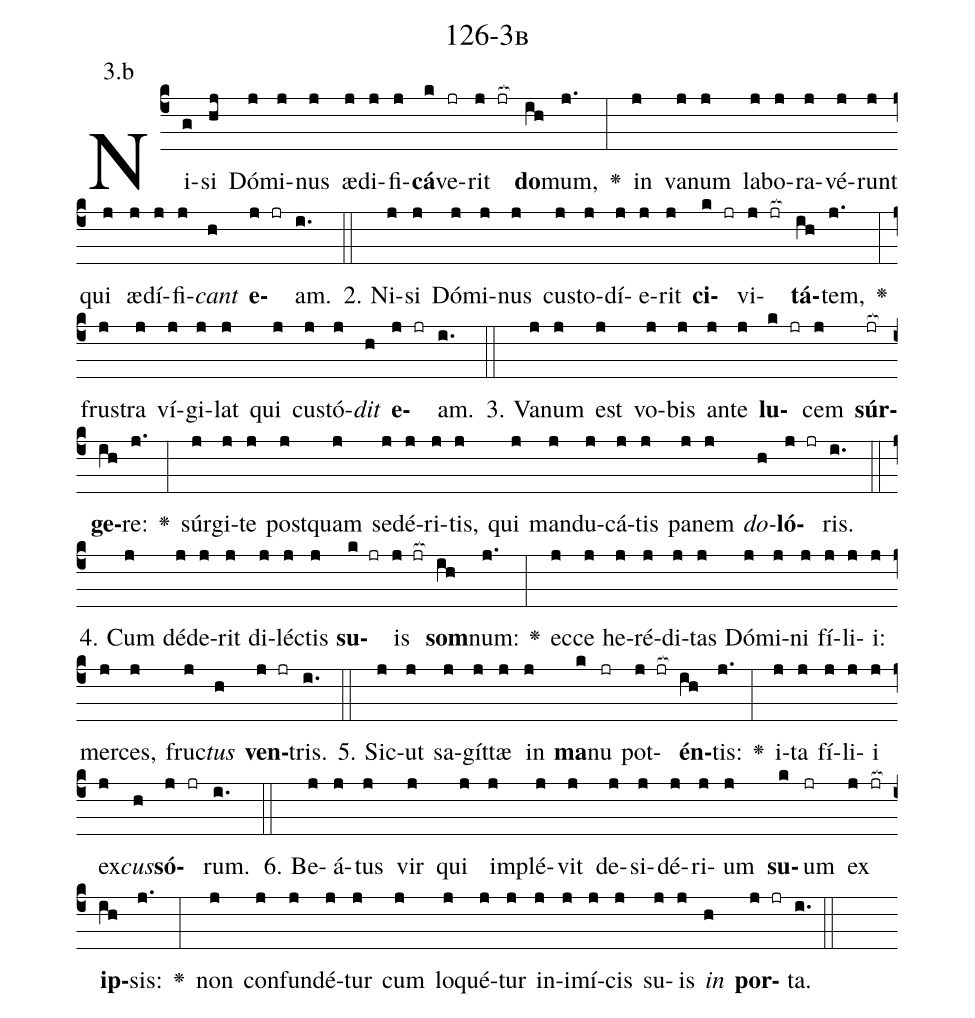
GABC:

name: 126-3b;
annotation: 3.b;
%%
(c4)Ni(g)si(hj) Dó(j)mi(j)nus(j) æ(j)di(j)fi(j)<b>cá</b>(k)ve(jr)rit(j jr[ocb:1{]) <b>do</b>(ih[ocb:0}])mum,(j.) <v>\greheightstar</v>(:) in(j) va(j)num(j) la(j)bo(j)ra(j)vé(j)runt(j) qui(j) æ(j)dí(j)fi(j)<i>cant</i>(h) <b>e</b>(j jr)am.(i.) (::)
2. Ni(j)si(j) Dó(j)mi(j)nus(j) cus(j)to(j)dí(j)e(j)rit(j) <b>ci</b>(k jr)vi(j jr[ocb:1{])<b>tá</b>(ih[ocb:0}])tem,(j.) <v>\greheightstar</v>(:) frus(j)tra(j) ví(j)gi(j)lat(j) qui(j) cus(j)tó(j)<i>dit</i>(h) <b>e</b>(j jr)am.(i.) (::)
3. Va(j)num(j) est(j) vo(j)bis(j) an(j)te(j) <b>lu</b>(k jr)cem(j) <b>súr</b>(jr[ocb:1{])<b>ge</b>(ih[ocb:0}])re:(j.) <v>\greheightstar</v>(:) súr(j)gi(j)te(j) post(j)quam(j) se(j)dé(j)ri(j)tis,(j) qui(j) man(j)du(j)cá(j)tis(j) pa(j)nem(j) <i>do</i>(h)<b>ló</b>(j jr)ris.(i.) (::)
4. Cum(j) dé(j)de(j)rit(j) di(j)léc(j)tis(j) <b>su</b>(k jr)is(j jr[ocb:1{]) <b>som</b>(ih[ocb:0}])num:(j.) <v>\greheightstar</v>(:) ec(j)ce(j) he(j)ré(j)di(j)tas(j) Dó(j)mi(j)ni(j) fí(j)li(j)i:(j) mer(j)ces,(j) fruc(j)<i>tus</i>(h) <b>ven</b>(j jr)tris.(i.) (::)
5. Sic(j)ut(j) sa(j)gít(j)tæ(j) in(j) <b>ma</b>(k)nu(jr) pot(j jr[ocb:1{])<b>én</b>(ih[ocb:0}])tis:(j.) <v>\greheightstar</v>(:) i(j)ta(j) fí(j)li(j)i(j) ex(j)<i>cus</i>(h)<b>só</b>(j jr)rum.(i.) (::)
6. Be(j)á(j)tus(j) vir(j) qui(j) im(j)plé(j)vit(j) de(j)si(j)dé(j)ri(j)um(j) <b>su</b>(k)um(jr) ex(j jr[ocb:1{]) <b>ip</b>(ih[ocb:0}])sis:(j.) <v>\greheightstar</v>(:) non(j) con(j)fun(j)dé(j)tur(j) cum(j) lo(j)qué(j)tur(j) in(j)i(j)mí(j)cis(j) su(j)is(j) <i>in</i>(h) <b>por</b>(j jr)ta.(i.) (::)
